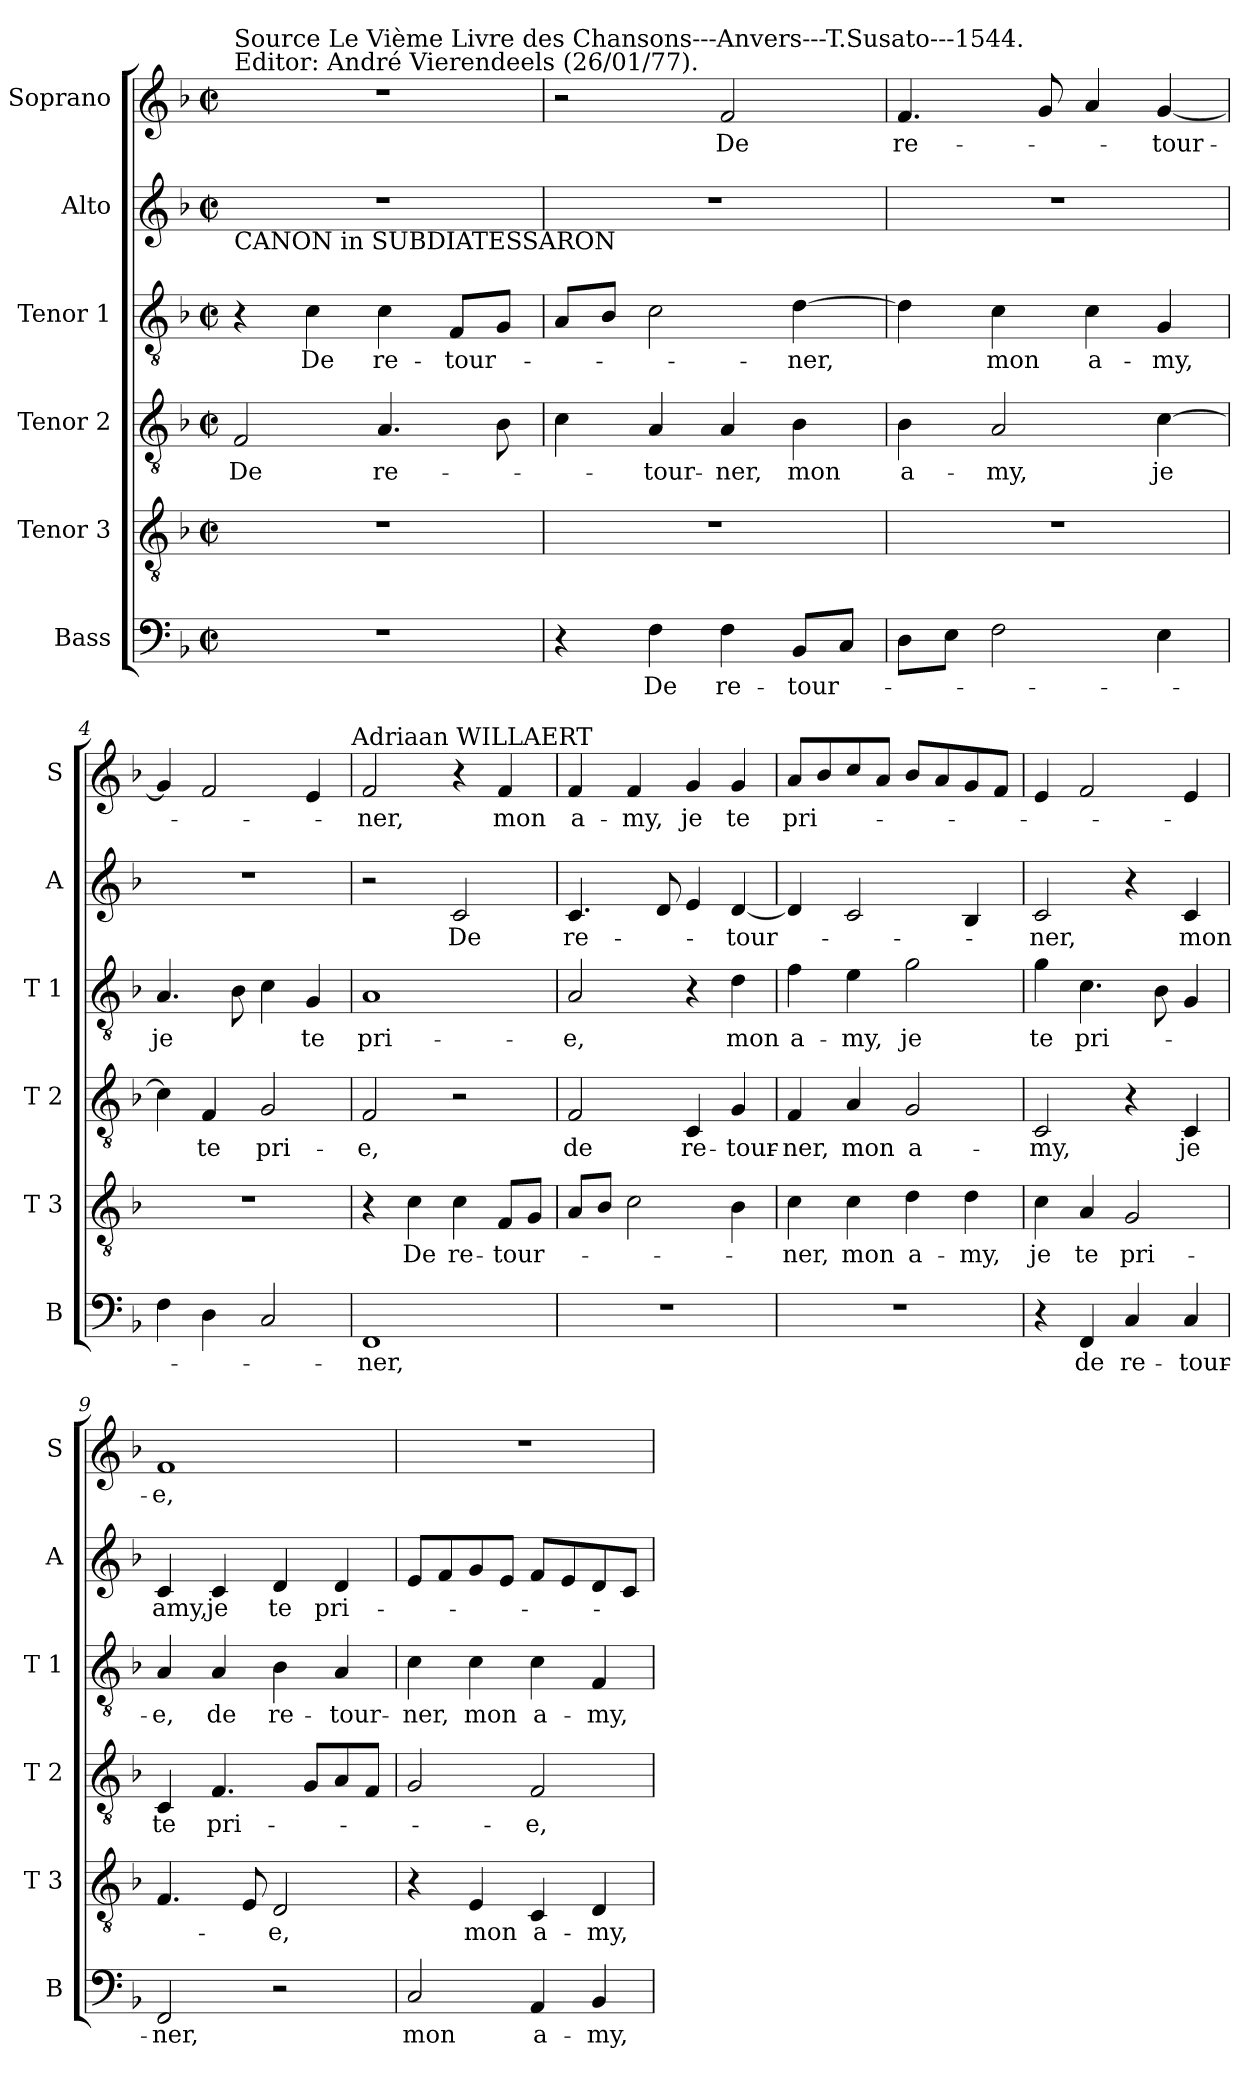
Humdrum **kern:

**kern	**text	**kern	**text	**kern	**text	**kern	**text	**kern	**text	**kern	**text
*part6	*part6	*part5	*part5	*part4	*part4	*part3	*part3	*part2	*part2	*part1	*part1
*staff6	*staff6	*staff5	*staff5	*staff4	*staff4	*staff3	*staff3	*staff2	*staff2	*staff1	*staff1
*I"Bass	*	*I"Tenor 3	*	*I"Tenor 2	*	*I"Tenor 1	*	*I"Alto	*	*I"Soprano	*
*I'B	*	*I'T 3	*	*I'T 2	*	*I'T 1	*	*I'A	*	*I'S	*
*clefF4	*	*clefGv2	*	*clefGv2	*	*clefGv2	*	*clefG2	*	*clefG2	*
*k[b-]	*	*k[b-]	*	*k[b-]	*	*k[b-]	*	*k[b-]	*	*k[b-]	*
*F:	*	*F:	*	*F:	*	*F:	*	*F:	*	*F:	*
*M2/2	*	*M2/2	*	*M2/2	*	*M2/2	*	*M2/2	*	*M2/2	*
*met(c|)	*	*met(c|)	*	*met(c|)	*	*met(c|)	*	*met(c|)	*	*met(c|)	*
=1	=1	=1	=1	=1	=1	=1	=1	=1	=1	=1	=1
!	!	!	!	!	!	!	!	!	!	!LO:TX:a:t=Source Le Vième Livre des Chansons---Anvers---T.Susato---1544.\nEditor&colon; André Vierendeels (26/01/77).	!
!	!	!	!	!	!	!	!	!LO:TX:b:t=CANON in  SUBDIATESSARON	!	!	!
1r	.	1r	.	2F/	De	4r	.	1r	.	1r	.
.	.	.	.	.	.	4c\	De	.	.	.	.
.	.	.	.	4.A/	re-	4c\	re-	.	.	.	.
.	.	.	.	.	.	8F/L	-tour-	.	.	.	.
.	.	.	.	8B-\	.	8G/J	.	.	.	.	.
=2	=2	=2	=2	=2	=2	=2	=2	=2	=2	=2	=2
4r	.	1r	.	4c\	.	8A/L	.	1r	.	2r	.
.	.	.	.	.	.	8B-/J	.	.	.	.	.
4F\	De	.	.	4A/	-tour-	2c\	.	.	.	.	.
4F\	re-	.	.	4A/	-ner,	.	.	.	.	2f/	De
8BB-/L	-tour-	.	.	4B-\	mon	[4d\	-ner,	.	.	.	.
8C/J	.	.	.	.	.	.	.	.	.	.	.
=3	=3	=3	=3	=3	=3	=3	=3	=3	=3	=3	=3
8D\L	.	1r	.	4B-\	a-	4d\]	.	1r	.	4.f/	re-
8E\J	.	.	.	.	.	.	.	.	.	.	.
2F\	.	.	.	2A/	-my,	4c\	mon	.	.	.	.
.	.	.	.	.	.	.	.	.	.	8g/	.
.	.	.	.	.	.	4c\	a-	.	.	4a/	.
4E\	.	.	.	[4c\	je	4G/	-my,	.	.	[4g/	-tour-
=4	=4	=4	=4	=4	=4	=4	=4	=4	=4	=4	=4
4F\	.	1r	.	4c\]	.	4.A/	je	1r	.	4g/]	.
4D\	.	.	.	4F/	te	.	.	.	.	2f/	.
.	.	.	.	.	.	8B-\	.	.	.	.	.
2C/	.	.	.	2G/	pri-	4c\	.	.	.	.	.
.	.	.	.	.	.	4G/	te	.	.	4e/	.
!	!	!	!	!	!	!	!	!	!	!LO:TX:a:t=Adriaan WILLAERT	!
=5	=5	=5	=5	=5	=5	=5	=5	=5	=5	=5	=5
1FF	-ner,	4r	.	2F/	-e,	1A	pri-	2r	.	2f/	-ner,
.	.	4c\	De	.	.	.	.	.	.	.	.
.	.	4c\	re-	2r	.	.	.	2c/	De	4r	.
.	.	8F/L	-tour-	.	.	.	.	.	.	4f/	mon
.	.	8G/J	.	.	.	.	.	.	.	.	.
=6	=6	=6	=6	=6	=6	=6	=6	=6	=6	=6	=6
1r	.	8A/L	.	2F/	de	2A/	-e,	4.c/	re-	4f/	a-
.	.	8B-/J	.	.	.	.	.	.	.	.	.
.	.	2c\	.	.	.	.	.	.	.	4f/	-my,
.	.	.	.	.	.	.	.	8d/	.	.	.
.	.	.	.	4C/	re-	4r	.	4e/	.	4g/	je
.	.	4B-\	.	4G/	-tour-	4d\	mon	[4d/	-tour-	4g/	te
!!LO:LB:g=z
=7	=7	=7	=7	=7	=7	=7	=7	=7	=7	=7	=7
1r	.	4c\	-ner,	4F/	-ner,	4f\	a-	4d/]	.	8a/L	pri-
.	.	.	.	.	.	.	.	.	.	8b-/	.
.	.	4c\	mon	4A/	mon	4e\	-my,	2c/	.	8cc/	.
.	.	.	.	.	.	.	.	.	.	8a/J	.
.	.	4d\	a-	2G/	a-	2g\	je	.	.	8b-/L	.
.	.	.	.	.	.	.	.	.	.	8a/	.
.	.	4d\	-my,	.	.	.	.	4B-/	.	8g/	.
.	.	.	.	.	.	.	.	.	.	8f/J	.
=8	=8	=8	=8	=8	=8	=8	=8	=8	=8	=8	=8
4r	.	4c\	je	2C/	-my,	4g\	te	2c/	-ner,	4e/	.
4FF/	de	4A/	te	.	.	4.c\	pri-	.	.	2f/	.
4C/	re-	2G/	pri-	4r	.	.	.	4r	.	.	.
.	.	.	.	.	.	8B-\	.	.	.	.	.
4C/	-tour-	.	.	4C/	je	4G/	.	4c/	mon	4e/	.
=9	=9	=9	=9	=9	=9	=9	=9	=9	=9	=9	=9
2FF/	-ner,	4.F/	.	4C/	te	4A/	-e,	4c/	amy,	1f	-e,
.	.	.	.	4.F/	pri-	4A/	de	4c/	je	.	.
.	.	8E/	.	.	.	.	.	.	.	.	.
2r	.	2D/	-e,	.	.	4B-\	re-	4d/	te	.	.
.	.	.	.	8G/L	.	.	.	.	.	.	.
.	.	.	.	8A/	.	4A/	-tour-	4d/	pri-	.	.
.	.	.	.	8F/J	.	.	.	.	.	.	.
=10	=10	=10	=10	=10	=10	=10	=10	=10	=10	=10	=10
2C/	mon	4r	.	2G/	.	4c\	-ner,	8e/L	.	1r	.
.	.	.	.	.	.	.	.	8f/	.	.	.
.	.	4E/	mon	.	.	4c\	mon	8g/	.	.	.
.	.	.	.	.	.	.	.	8e/J	.	.	.
4AA/	a-	4C/	a-	2F/	-e,	4c\	a-	8f/L	.	.	.
.	.	.	.	.	.	.	.	8e/	.	.	.
4BB-/	-my,	4D/	-my,	.	.	4F/	-my,	8d/	.	.	.
.	.	.	.	.	.	.	.	8c/J	.	.	.
=	=	=	=	=	=	=	=	=	=	=	=
*-	*-	*-	*-	*-	*-	*-	*-	*-	*-	*-	*-
